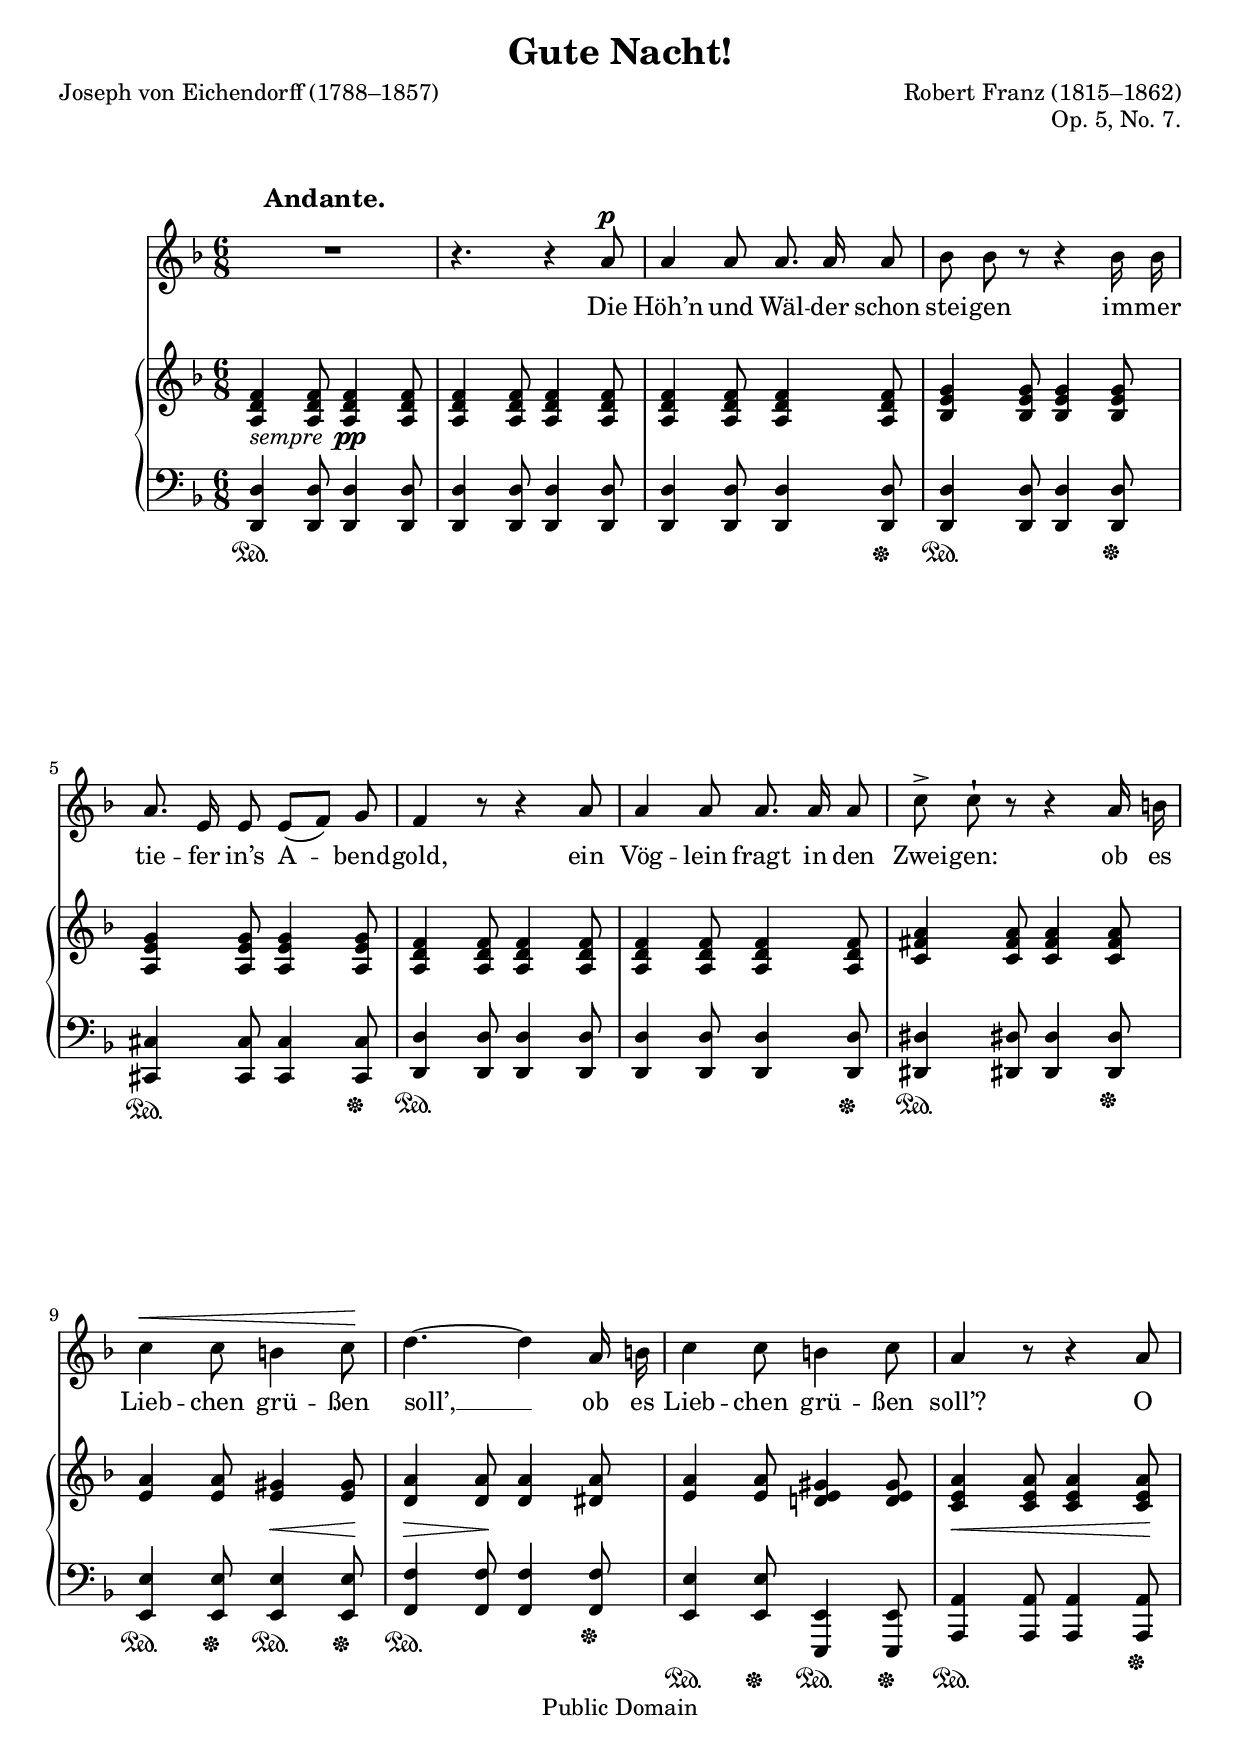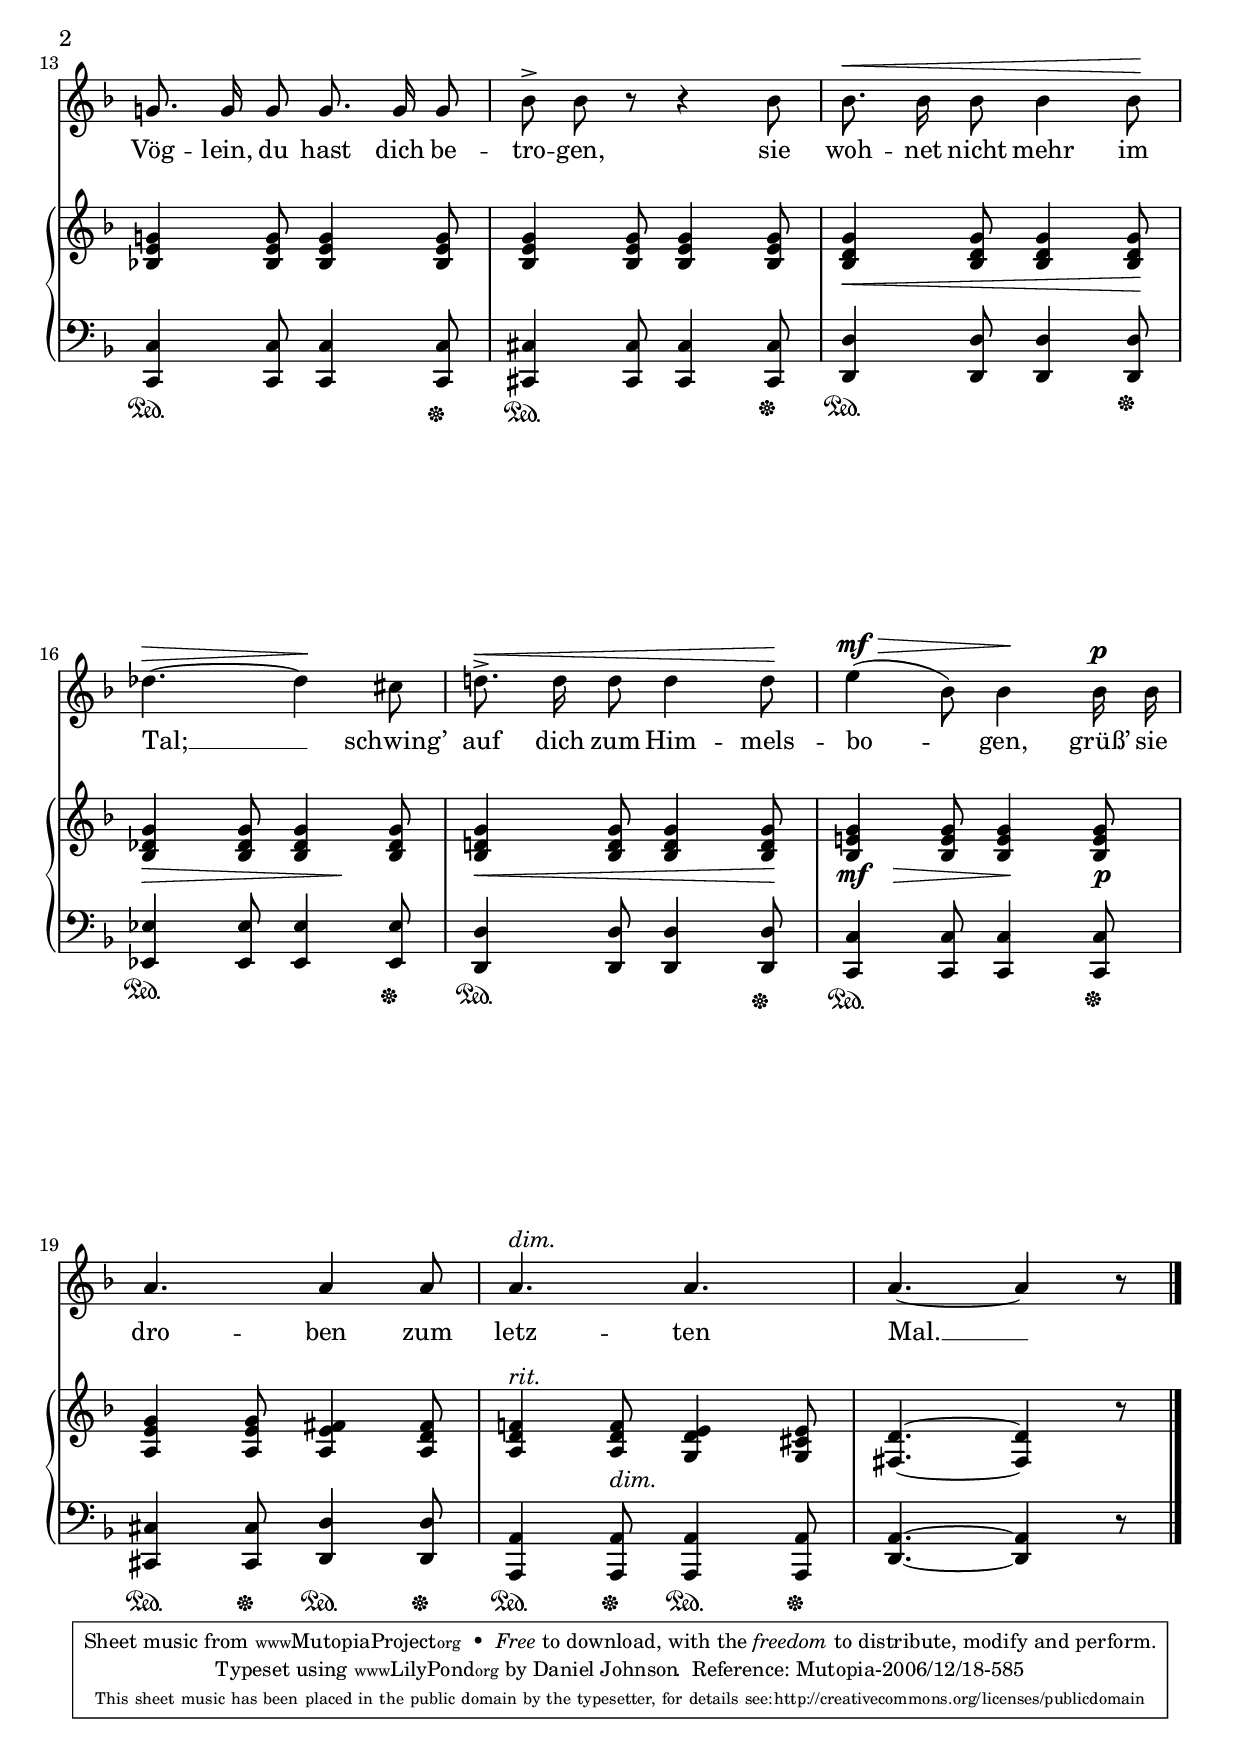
\version "2.10.0"

\paper {
	ragged-last-bottom = ##f
	head-separation = 0\in
	print-page-number = ##t
	system-count = 6
}

\header {
	title = "Gute Nacht!"
	composer = "Robert Franz (1815–1862)"
	opus = "Op. 5, No. 7."
	poet = "Joseph von Eichendorff (1788–1857)"
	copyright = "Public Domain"
	
	%mutopia-specific headers:
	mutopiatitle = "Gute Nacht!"
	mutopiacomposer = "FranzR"
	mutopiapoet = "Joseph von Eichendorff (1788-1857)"
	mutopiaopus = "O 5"
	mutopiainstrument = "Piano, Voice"
	date = "19th century"
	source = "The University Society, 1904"
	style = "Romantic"
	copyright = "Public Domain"
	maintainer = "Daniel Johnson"
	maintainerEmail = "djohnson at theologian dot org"
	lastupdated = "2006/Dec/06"
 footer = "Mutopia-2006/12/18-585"
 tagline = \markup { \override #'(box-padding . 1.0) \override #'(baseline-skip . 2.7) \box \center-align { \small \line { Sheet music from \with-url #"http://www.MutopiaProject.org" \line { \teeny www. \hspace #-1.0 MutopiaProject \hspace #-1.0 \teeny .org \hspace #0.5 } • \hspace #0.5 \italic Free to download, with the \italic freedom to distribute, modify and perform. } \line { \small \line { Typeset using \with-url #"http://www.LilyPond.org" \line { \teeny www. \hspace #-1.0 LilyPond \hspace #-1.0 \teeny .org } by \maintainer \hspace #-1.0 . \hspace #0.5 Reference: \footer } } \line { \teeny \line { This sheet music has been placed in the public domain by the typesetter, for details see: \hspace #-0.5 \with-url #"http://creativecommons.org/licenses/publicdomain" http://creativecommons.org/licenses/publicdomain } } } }
}


sopNotes = {
	\key d \minor
	\time 6/8
	\clef treble
	\autoBeamOff
	\once \override Score.RehearsalMark #'extra-offset = #'(6.0 . 2.0)
	\mark \markup {\large \bold "Andante."}
	R2. | r4. r4 a'8^\p | a'4 a'8 a'8. a'16 a'8 |
	bes'8 bes'8 r8 r4 bes'16 bes'16 | a'8. e'16 e'8 e'8([ f'8]) g'8 | f'4 r8 r4 a'8 |
	a'4 a'8 a'8. a'16 a'8 | c''8-> c''8\staccatissimo r8 r4 a'16 b'16 | c''4^\< c''8 b'4 c''8\! |
	
	d''4. ~ d''4 a'16 b'16 | c''4 c''8 b'4 c''8 | a'4 r8 r4 a'8 |
	g'!8. g'16 g'8 g'8. g'16 g'8 | bes'8-> bes'8 r8 r4 bes'8 | bes'8.^\< bes'16 bes'8 bes'4 bes'8\! |
	des''4.^\> ~ des''4\! cis''8 | d''!8.->^\< d''16 d''8 d''4 d''8\! | e''4^\mf^\>( bes'8) bes'4\! bes'16^\p bes'16 |
	a'4. a'4 a'8 | a'4.^\markup{\italic "dim."} a'4. | a'4. ~ a'4 r8 \bar "|."
}

rhNotes = {
	\key d \minor
	\time 6/8
	\clef treble
	<a d' f'>4 <a d' f'>8 <a d' f'>4 <a d' f'>8 | <a d' f'>4 <a d' f'>8 <a d' f'>4 <a d' f'>8 | <a d' f'>4 <a d' f'>8 <a d' f'>4 <a d' f'>8 |
	<bes e' g'>4 <bes e' g'>8 <bes e' g'>4 <bes e' g'>8 | <a e' g'>4 <a e' g'>8 <a e' g'>4 <a e' g'>8 | <a d' f'>4 <a d' f'>8 <a d' f'>4 <a d' f'>8 |
	<a d' f'>4 <a d' f'>8 <a d' f'>4 <a d' f'>8 | <c' fis' a'>4 <c' fis' a'>8 <c' fis' a'>4 <c' fis' a'>8 | <e' a'>4 <e' a'>8 <e' gis'>4 <e' gis'>8 |
	
	<d' a'>4 <d' a'>8 <d' a'>4 <dis' a'>8 | <e' a'>4 <e' a'>8 <d'! e' gis'>4 <d' e' gis'>8 | <c' e' a'>4 <c' e' a'>8 <c' e' a'>4 <c' e' a'>8 |
	<bes! e' g'!>4 <bes e' g'>8 <bes e' g'>4 <bes e' g'>8 | <bes e' g'>4 <bes e' g'>8 <bes e' g'>4 <bes e' g'>8 | <bes d' g'>4 <bes d' g'>8 <bes d' g'>4 <bes d' g'>8 |
	<bes des' g'>4 <bes des' g'>8 <bes des' g'>4 <bes des' g'>8 | <bes d'! g'>4 <bes d' g'>8 <bes d' g'>4 <bes d' g'>8 | <bes e'! g'>4 <bes e' g'>8 <bes e' g'>4 <bes e' g'>8 |
	<a e' g'>4 <a e' g'>8 <a e' fis'>4 <a d' fis'>8 | <a d' f'!>4^\markup{\italic "rit."} <a d' f'>8 <g d' e'>4 <g cis' e'>8 | <fis d'>4. ~ <fis d'>4 r8 |
}

lhNotes = {
	\key d \minor
	\time 6/8
	\clef bass
	<d, d>4\sustainDown <d, d>8 <d, d>4 <d, d>8 | <d, d>4 <d, d>8 <d, d>4 <d, d>8 | <d, d>4 <d, d>8 <d, d>4 <d, d>8\sustainUp |
	<d, d>4\sustainDown <d, d>8 <d, d>4 <d, d>8\sustainUp | <cis, cis>4\sustainDown <cis, cis>8 <cis, cis>4 <cis, cis>8\sustainUp | <d, d>4\sustainDown <d, d>8 <d, d>4 <d, d>8 |
	<d, d>4 <d, d>8 <d, d>4 <d, d>8\sustainUp | <dis, dis>4\sustainDown <dis,! dis!>8 <dis, dis>4 <dis, dis>8\sustainUp | <e, e>4\sustainDown <e, e>8\sustainUp <e, e>4\sustainDown <e, e>8\sustainUp |
	
	<f, f>4\sustainDown <f, f>8 <f, f>4 <f, f>8\sustainUp | <e, e>4\sustainDown <e, e>8\sustainUp <e,, e,>4\sustainDown <e,, e,>8\sustainUp | <a,, a,>4\sustainDown <a,, a,>8 <a,, a,>4 <a,, a,>8\sustainUp |
	<c, c>4\sustainDown <c, c>8 <c, c>4 <c, c>8\sustainUp | <cis, cis>4\sustainDown <cis, cis>8 <cis, cis>4 <cis, cis>8\sustainUp | <d, d>4\sustainDown <d, d>8 <d, d>4 <d, d>8\sustainUp |
	<ees, ees>4\sustainDown <ees, ees>8 <ees, ees>4 <ees, ees>8\sustainUp | <d, d>4\sustainDown <d, d>8 <d, d>4 <d, d>8\sustainUp | <c, c>4\sustainDown <c, c>8 <c, c>4 <c, c>8\sustainUp |
	<cis, cis>4\sustainDown <cis, cis>8\sustainUp <d, d>4\sustainDown <d, d>8\sustainUp | <a,, a,>4\sustainDown <a,, a,>8\sustainUp <a,, a,>4\sustainDown <a,, a,>8\sustainUp | <d, a,>4. ~  <d, a,>4 r8 |
}

dynamics = {
	s2.-\markup{\italic "sempre " \dynamic "pp"} | s2.*2
	s2.*3
	s2.*2 | s4. s4\< s8\!

	s4\> s8\! s4. | s2. | s2\< s8 s8\! |
	s2. | s2. | s2\< s8 s8\! |
	s2\> s8\! s8 | s2\< s8 s8\! | s8\mf s4\> s4\! s8\p |
	s2. | s4 s8-\markup{\italic "dim."}
}

text = \lyricmode {
	Die Höh’n und Wäl -- der schon stei -- gen
	im -- mer tie -- fer in’s A -- bend -- gold,
	ein Vög -- lein fragt in den Zwei -- gen:
	ob es Lieb -- chen grü -- ßen soll’, __
	ob es Lieb -- chen grü -- ßen soll’?
	
	O Vög -- lein, du hast dich be -- tro -- gen,
	sie woh -- net nicht mehr im Tal; __
	schwing’ auf dich zum Him -- mels -- bo -- gen,
	grüß’ sie dro -- ben zum letz -- ten Mal. __
}

\score {
	<<
		\context Staff = melStaff {
			\override Staff.VerticalAxisGroup #'minimum-Y-extent = #'(-3 . 3)
			\context Voice = mel { \sopNotes }
		}
		\lyricsto mel \new Lyrics \text

		\context PianoStaff <<
			\context Staff = rightHand {
				\context Voice = rh { \rhNotes }
			}
			\context Dynamics = dynamics \dynamics
			\context Staff = leftHand
			{
				\context Voice = lh { \lhNotes }
			}
		>>
	>>
	\layout {
		\context {
			\Score
			\override VerticalAxisGroup #'remove-first = ##t
		}
		\context {
			\RemoveEmptyStaffContext
		}
		\context {
			\type "Engraver_group"
			\name Dynamics
			\consists "Output_property_engraver"
     
			\override VerticalAxisGroup #'minimum-Y-extent = #'(-1 . 1)
			\consists "Script_engraver"
			\consists "Dynamic_engraver"
			\consists "Text_engraver"
     
			\override TextScript #'font-shape = #'italic
			\override TextScript #'extra-offset = #'(0 . 0.5)
			\override DynamicText #'extra-offset = #'(0 . 1.5)
			\override Hairpin #'extra-offset = #'(0 . 1.5)
     
			\consists "Skip_event_swallow_translator"
     
			\consists "Axis_group_engraver"
		}
		\context {
			\PianoStaff
			\accepts Dynamics
			\override VerticalAlignment #'forced-distance = #6.5
		}
		\context {
			\Staff
			\override SeparationItem #'padding = #0.6
		}
	}
	
  \midi {
    \context {
      \Score
      tempoWholesPerMinute = #(ly:make-moment 162 8)
      }
    }


}
